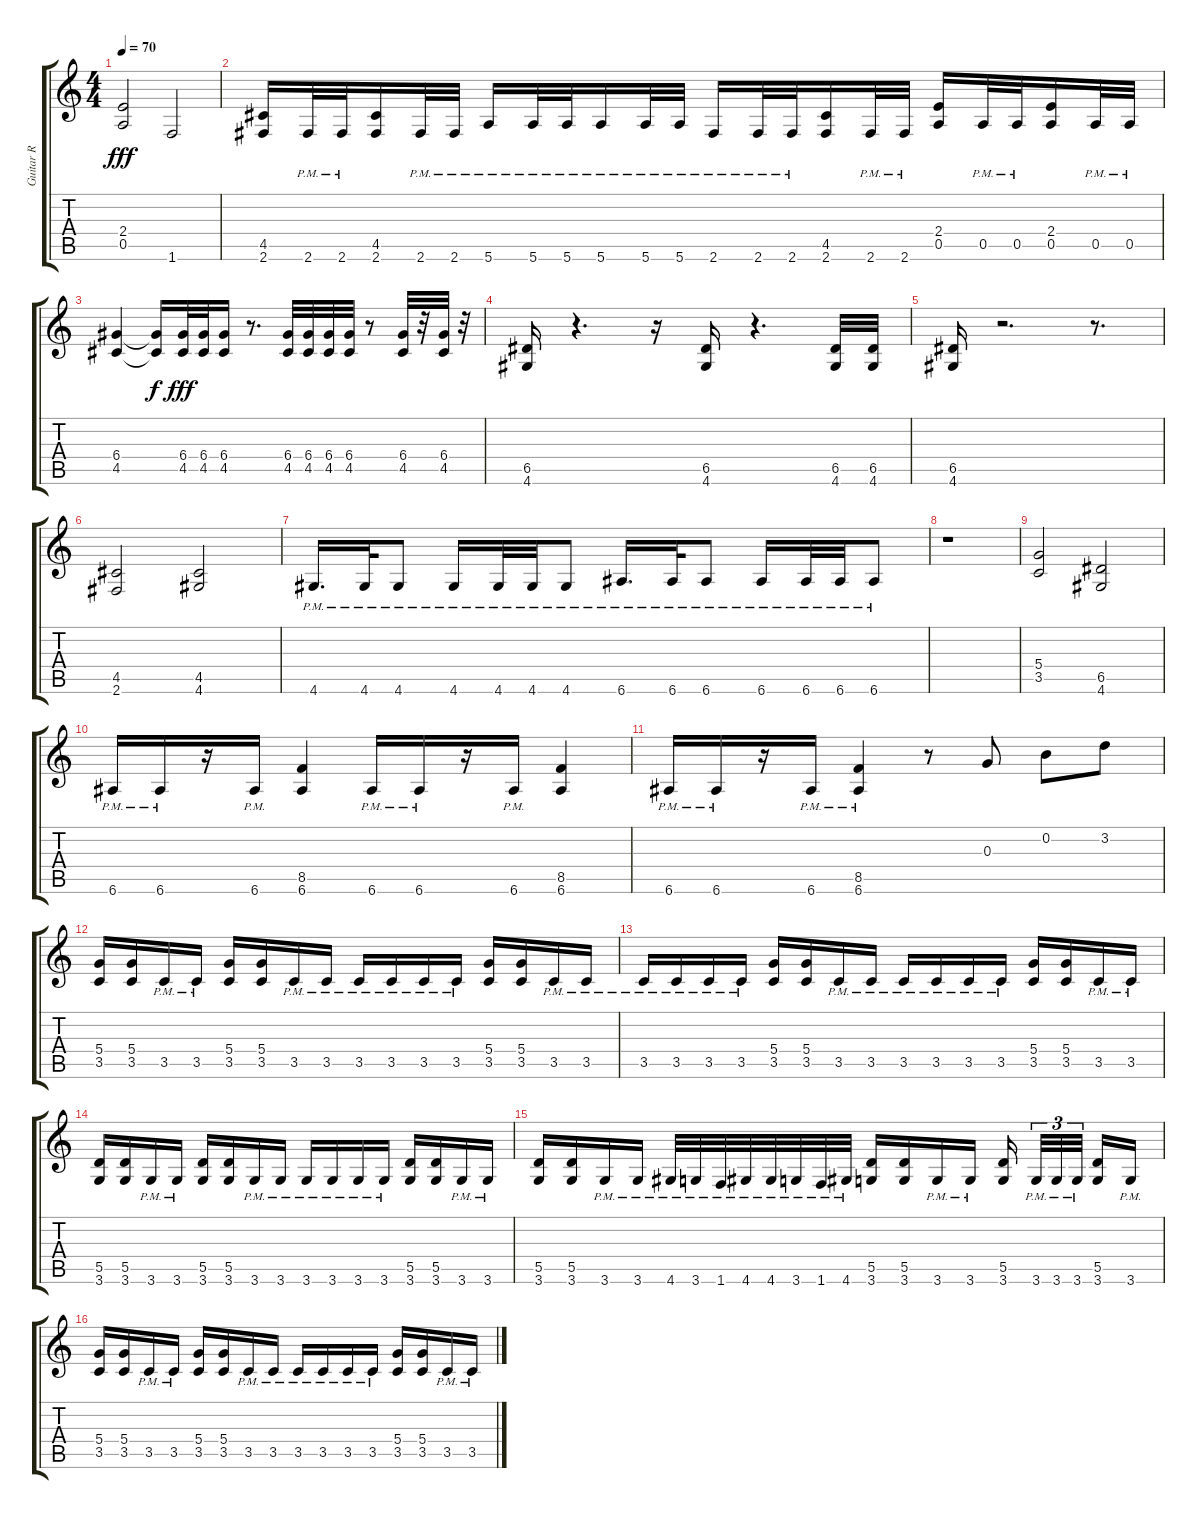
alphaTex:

\track ("Guitar R" "Guitar R") {instrument distortionguitar}
\staff {score tabs}
\tuning (E4 B3 G3 D3 A2 E2) {hide}
\ts (4 4)
\tempo 70
\clef g2
\ks c
(2.4 0.5).2{dy fff} 1.6.2 |
(4.5 2.6).16 2.6{pm}.32 2.6{pm}.32 (4.5 2.6).16 2.6{pm}.32 2.6{pm}.32 5.6{pm}.16 5.6{pm}.32 5.6{pm}.32 5.6{pm}.16 5.6{pm}.32 5.6{pm}.32 2.6{pm}.16 2.6{pm}.32 2.6{pm}.32 (4.5 2.6).16 2.6{pm}.32 2.6{pm}.32 (2.4 0.5).16 0.5{pm}.32 0.5{pm}.32 (2.4 0.5).16 0.5{pm}.32 0.5{pm}.32 |
(6.4 4.5).4 (6.4{t} 4.5{t}).16{dy f} (6.4 4.5).32{dy fff} (6.4 4.5).32 (6.4 4.5).16 r.8{d} (6.4 4.5).32 (6.4 4.5).32 (6.4 4.5).32 (6.4 4.5).32 r.8 (6.4 4.5).32 r.32 (6.4 4.5).32 r.32 |
(6.5 4.6).16 r.4{d} r.16 (6.5 4.6).16 r.4{d} (6.5 4.6).32 (6.5 4.6).32 |
(6.5 4.6).16 r.2{d} r.8{d} |
(4.5 2.6).2 (4.5 4.6).2 |
4.6{pm}.16{d} 4.6{pm}.32 4.6{pm}.8 4.6{pm}.16 4.6{pm}.32 4.6{pm}.32 4.6{pm}.8 6.6{pm}.16{d} 6.6{pm}.32 6.6{pm}.8 6.6{pm}.16 6.6{pm}.32 6.6{pm}.32 6.6{pm}.8 |
r.1 |
(5.4 3.5).2 (6.5 4.6).2 |
6.6{pm}.16 6.6{pm}.16 r.16 6.6{pm}.16 (8.5 6.6).4 6.6{pm}.16 6.6{pm}.16 r.16 6.6{pm}.16 (8.5 6.6).4 |
6.6{pm}.16 6.6{pm}.16 r.16 6.6{pm}.16 (8.5{pm} 6.6{pm}).4 r.8 0.3.8 0.2.8 3.2.8 |
(5.4 3.5).16 (5.4 3.5).16 3.5{pm}.16 3.5{pm}.16 (5.4 3.5).16 (5.4 3.5).16 3.5{pm}.16 3.5{pm}.16 3.5{pm}.16 3.5{pm}.16 3.5{pm}.16 3.5{pm}.16 (5.4 3.5).16 (5.4 3.5).16 3.5{pm}.16 3.5{pm}.16 |
3.5{pm}.16 3.5{pm}.16 3.5{pm}.16 3.5{pm}.16 (5.4 3.5).16 (5.4 3.5).16 3.5{pm}.16 3.5{pm}.16 3.5{pm}.16 3.5{pm}.16 3.5{pm}.16 3.5{pm}.16 (5.4 3.5).16 (5.4 3.5).16 3.5{pm}.16 3.5{pm}.16 |
(5.5 3.6).16 (5.5 3.6).16 3.6{pm}.16 3.6{pm}.16 (5.5 3.6).16 (5.5 3.6).16 3.6{pm}.16 3.6{pm}.16 3.6{pm}.16 3.6{pm}.16 3.6{pm}.16 3.6{pm}.16 (5.5 3.6).16 (5.5 3.6).16 3.6{pm}.16 3.6{pm}.16 |
(5.5 3.6).16 (5.5 3.6).16 3.6{pm}.16 3.6{pm}.16 4.6{pm}.32 3.6{pm}.32 1.6{pm}.32 4.6{pm}.32 4.6{pm}.32 3.6{pm}.32 1.6{pm}.32 4.6{pm}.32 (5.5 3.6).16 (5.5 3.6).16 3.6{pm}.16 3.6{pm}.16 (5.5 3.6).16{beam splitsecondary} 3.6{pm}.32{tu (3 2)} 3.6{pm}.32{tu (3 2)} 3.6{pm}.32{tu (3 2) beam splitsecondary} (5.5 3.6).16 3.6{pm}.16 |
(5.4 3.5).16 (5.4 3.5).16 3.5{pm}.16 3.5{pm}.16 (5.4 3.5).16 (5.4 3.5).16 3.5{pm}.16 3.5{pm}.16 3.5{pm}.16 3.5{pm}.16 3.5{pm}.16 3.5{pm}.16 (5.4 3.5).16 (5.4 3.5).16 3.5{pm}.16 3.5{pm}.16
